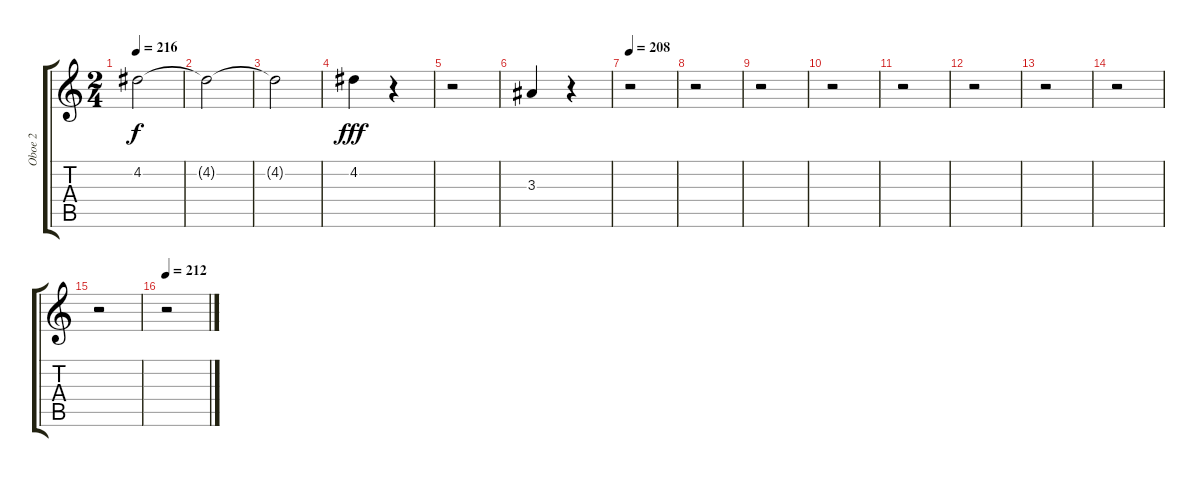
\track ("Oboe 2" "Oboe 2") {instrument acousticguitarnylon}
\staff {score tabs}
\tuning (E4 B3 G3 D3 A2 E2) {hide}
\ts (2 4)
\tempo 216
\clef g2
\ks c
4.2{t}.2{dy f} |
4.2{t}.2 |
4.2{t}.2 |
4.2.4{dy fff} r.4 |
r.2 |
3.3.4 r.4 |
\tempo 208
r.2 |
r.2 |
r.2 |
r.2 |
r.2 |
r.2 |
r.2 |
r.2 |
r.2 |
\tempo 212
r.2
